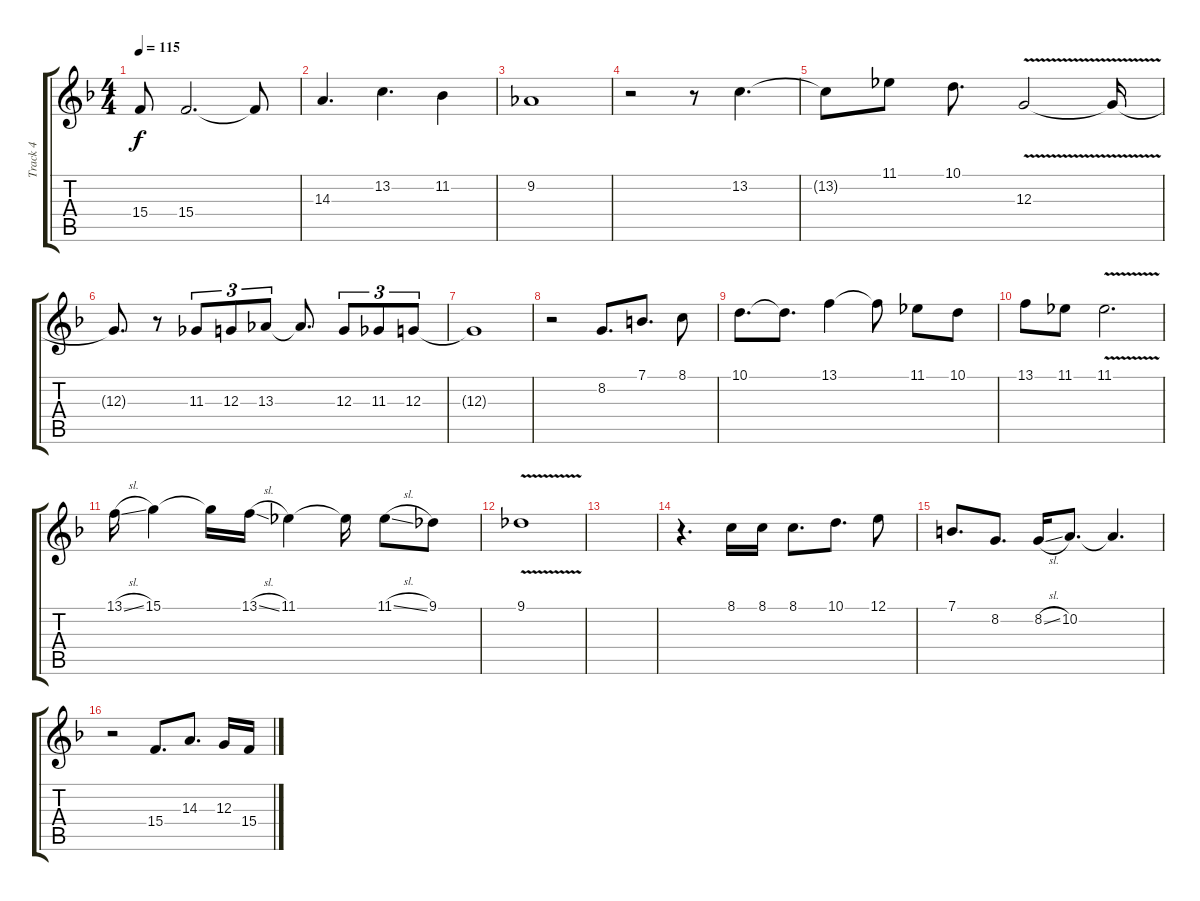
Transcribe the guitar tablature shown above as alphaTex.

\track ("Track 4" "Track 4") {instrument tangoaccordion}
\staff {score tabs}
\tuning (E4 B3 G3 D3 A2 E2) {hide}
\ts (4 4)
\tempo 115
\clef g2
\ks f
15.4.8{dy f} 15.4.2{d} 15.4{t}.8 |
14.3.4{d} 13.2.4{d} 11.2.4 |
9.2.1 |
r.2 r.8 13.2.4{d} |
13.2{t}.8 11.1.8 10.1.8{d} 12.3{v}.2 12.3{t}.16 |
12.3{t}.8{d} r.8 11.3.8{tu (3 2)} 12.3.8{tu (3 2)} 13.3.8{tu (3 2)} 13.3{t}.8{d} 12.3.8{tu (3 2)} 11.3.8{tu (3 2)} 12.3.8{tu (3 2)} |
12.3{t}.1 |
r.2 8.2.8{d} 7.1.8{d} 8.1.8 |
10.1.8{d} 10.1{t}.8{d} 13.1.4 13.1{t}.8 11.1.8 10.1.8 |
13.1.8 11.1.8 11.1{v}.2{d} |
13.1{sl}.16 15.1.4 15.1{t}.16 13.1{sl}.16 11.1.4 11.1{t}.16 11.1{sl}.8 9.1.8 |
9.1{v}.1 |
|
r.4{d} 8.1.16 8.1.16 8.1.8{d} 10.1.8{d} 12.1.8 |
7.1.8{d} 8.2.8{d} 8.2{sl}.16 10.2.8{d} 10.2{t}.4{d} |
r.2 15.4.8{d} 14.3.8{d} 12.3.16 15.4.16
